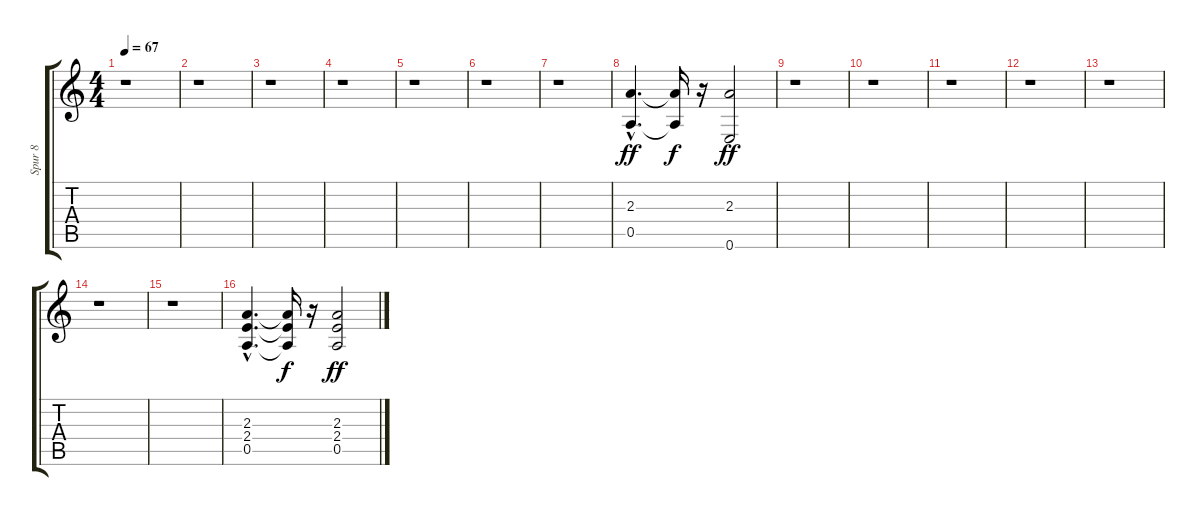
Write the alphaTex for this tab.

\track ("Spur 8" "Spur 8") {instrument overdrivenguitar}
\staff {score tabs}
\tuning (E4 B3 G3 D3 A2 E2) {hide}
\ts (4 4)
\tempo 67
\clef g2
\ks c
r.1{dy ff} |
r.1 |
r.1 |
r.1 |
r.1 |
r.1 |
r.1 |
(2.3{hac} 0.5{hac}).4{d} (2.3{t} 0.5{t}).16{dy f} r.16 (2.3 0.6).2{dy ff} |
r.1 |
r.1 |
r.1 |
r.1 |
r.1 |
r.1 |
r.1 |
(2.3{hac} 2.4{hac} 0.5{hac}).4{d} (2.3{t} 2.4{t} 0.5{t}).16{dy f} r.16 (2.3 2.4 0.5).2{dy ff}
